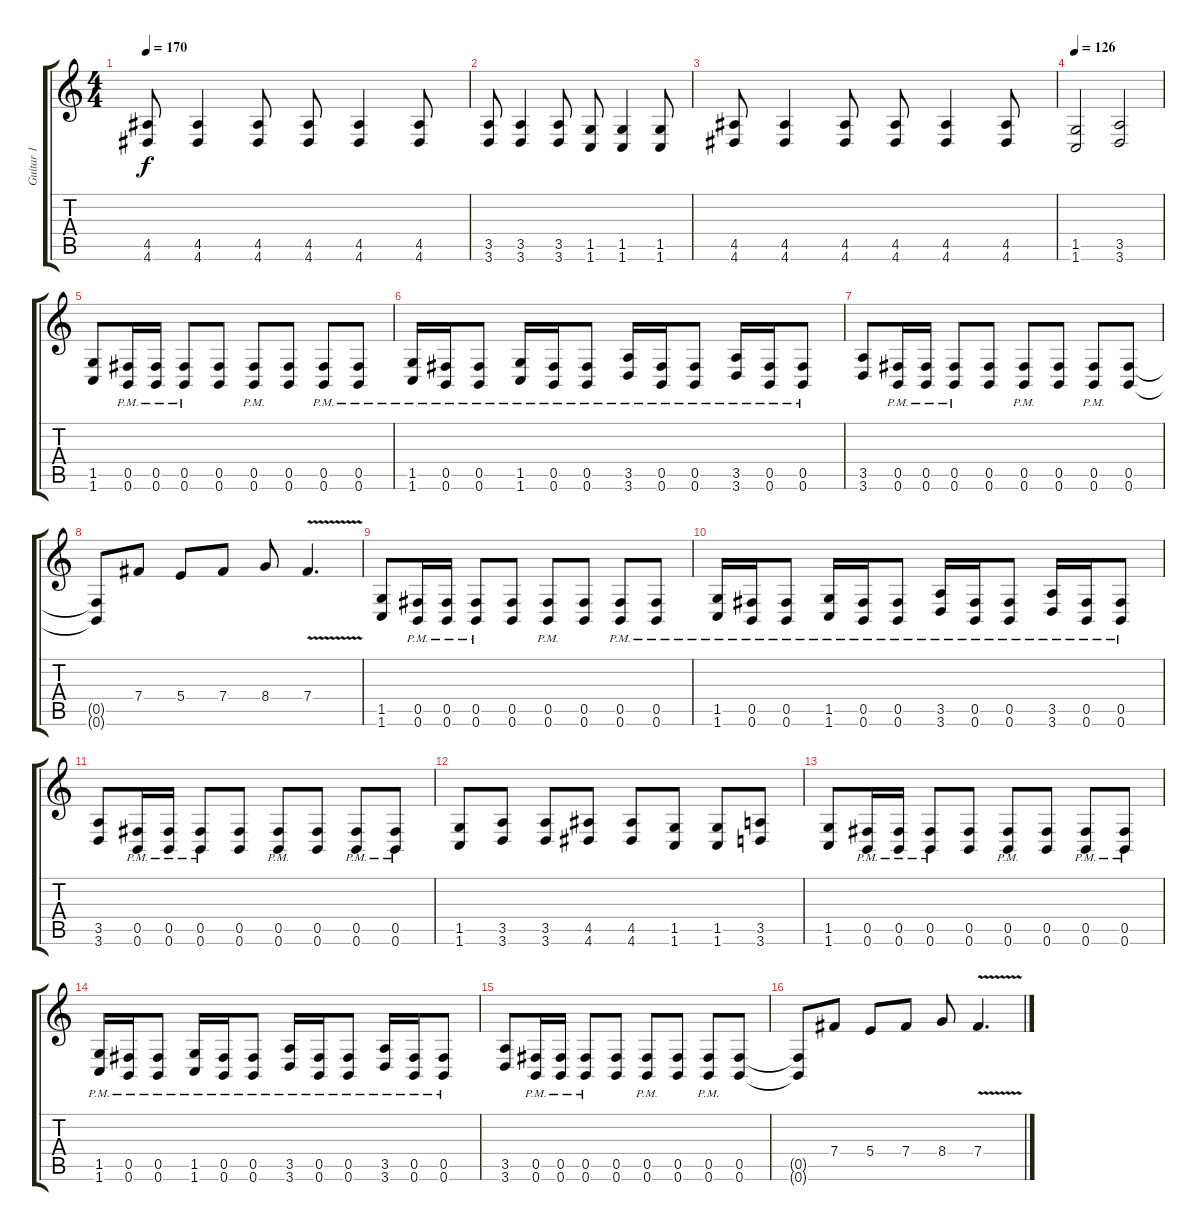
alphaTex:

\track ("Guitar 1" "Guitar 1") {instrument distortionguitar}
\staff {score tabs}
\tuning (Db4 Ab3 E3 B2 Gb2 B1) {hide}
\ts (4 4)
\tempo 170
\clef g2
\ks c
(4.5 4.6).8{dy f} (4.5 4.6).4 (4.5 4.6).8 (4.5 4.6).8 (4.5 4.6).4 (4.5 4.6).8 |
(3.5 3.6).8 (3.5 3.6).4 (3.5 3.6).8 (1.5 1.6).8 (1.5 1.6).4 (1.5 1.6).8 |
(4.5 4.6).8 (4.5 4.6).4 (4.5 4.6).8 (4.5 4.6).8 (4.5 4.6).4 (4.5 4.6).8 |
\tempo 126
(1.5 1.6).2 (3.5 3.6).2 |
(1.5 1.6).8 (0.5{pm} 0.6{pm}).16 (0.5{pm} 0.6{pm}).16 (0.5{pm} 0.6{pm}).8 (0.5 0.6).8 (0.5{pm} 0.6{pm}).8 (0.5 0.6).8 (0.5{pm} 0.6{pm}).8 (0.5{pm} 0.6{pm}).8 |
(1.5{pm} 1.6{pm}).16 (0.5{pm} 0.6{pm}).16 (0.5{pm} 0.6{pm}).8 (1.5{pm} 1.6{pm}).16 (0.5{pm} 0.6{pm}).16 (0.5{pm} 0.6{pm}).8 (3.5{pm} 3.6{pm}).16 (0.5{pm} 0.6{pm}).16 (0.5{pm} 0.6{pm}).8 (3.5{pm} 3.6{pm}).16 (0.5{pm} 0.6{pm}).16 (0.5{pm} 0.6{pm}).8 |
(3.5 3.6).8 (0.5{pm} 0.6{pm}).16 (0.5{pm} 0.6{pm}).16 (0.5{pm} 0.6{pm}).8 (0.5 0.6).8 (0.5{pm} 0.6{pm}).8 (0.5 0.6).8 (0.5{pm} 0.6{pm}).8 (0.5 0.6).8 |
(0.5{t} 0.6{t}).8 7.4.8 5.4.8 7.4.8 8.4.8 7.4{v}.4{d} |
(1.5 1.6).8 (0.5{pm} 0.6{pm}).16 (0.5{pm} 0.6{pm}).16 (0.5{pm} 0.6{pm}).8 (0.5 0.6).8 (0.5{pm} 0.6{pm}).8 (0.5 0.6).8 (0.5{pm} 0.6{pm}).8 (0.5{pm} 0.6{pm}).8 |
(1.5{pm} 1.6{pm}).16 (0.5{pm} 0.6{pm}).16 (0.5{pm} 0.6{pm}).8 (1.5{pm} 1.6{pm}).16 (0.5{pm} 0.6{pm}).16 (0.5{pm} 0.6{pm}).8 (3.5{pm} 3.6{pm}).16 (0.5{pm} 0.6{pm}).16 (0.5{pm} 0.6{pm}).8 (3.5{pm} 3.6{pm}).16 (0.5{pm} 0.6{pm}).16 (0.5{pm} 0.6{pm}).8 |
(3.5 3.6).8 (0.5{pm} 0.6{pm}).16 (0.5{pm} 0.6{pm}).16 (0.5{pm} 0.6{pm}).8 (0.5 0.6).8 (0.5{pm} 0.6{pm}).8 (0.5 0.6).8 (0.5{pm} 0.6{pm}).8 (0.5{pm} 0.6{pm}).8 |
(1.5 1.6).8 (3.5 3.6).8 (3.5 3.6).8 (4.5 4.6).8 (4.5 4.6).8 (1.5 1.6).8 (1.5 1.6).8 (3.5 3.6).8 |
(1.5 1.6).8 (0.5{pm} 0.6{pm}).16 (0.5{pm} 0.6{pm}).16 (0.5{pm} 0.6{pm}).8 (0.5 0.6).8 (0.5{pm} 0.6{pm}).8 (0.5 0.6).8 (0.5{pm} 0.6{pm}).8 (0.5{pm} 0.6{pm}).8 |
(1.5{pm} 1.6{pm}).16 (0.5{pm} 0.6{pm}).16 (0.5{pm} 0.6{pm}).8 (1.5{pm} 1.6{pm}).16 (0.5{pm} 0.6{pm}).16 (0.5{pm} 0.6{pm}).8 (3.5{pm} 3.6{pm}).16 (0.5{pm} 0.6{pm}).16 (0.5{pm} 0.6{pm}).8 (3.5{pm} 3.6{pm}).16 (0.5{pm} 0.6{pm}).16 (0.5{pm} 0.6{pm}).8 |
(3.5 3.6).8 (0.5{pm} 0.6{pm}).16 (0.5{pm} 0.6{pm}).16 (0.5{pm} 0.6{pm}).8 (0.5 0.6).8 (0.5{pm} 0.6{pm}).8 (0.5 0.6).8 (0.5{pm} 0.6{pm}).8 (0.5 0.6).8 |
(0.5{t} 0.6{t}).8 7.4.8 5.4.8 7.4.8 8.4.8 7.4{v}.4{d}
